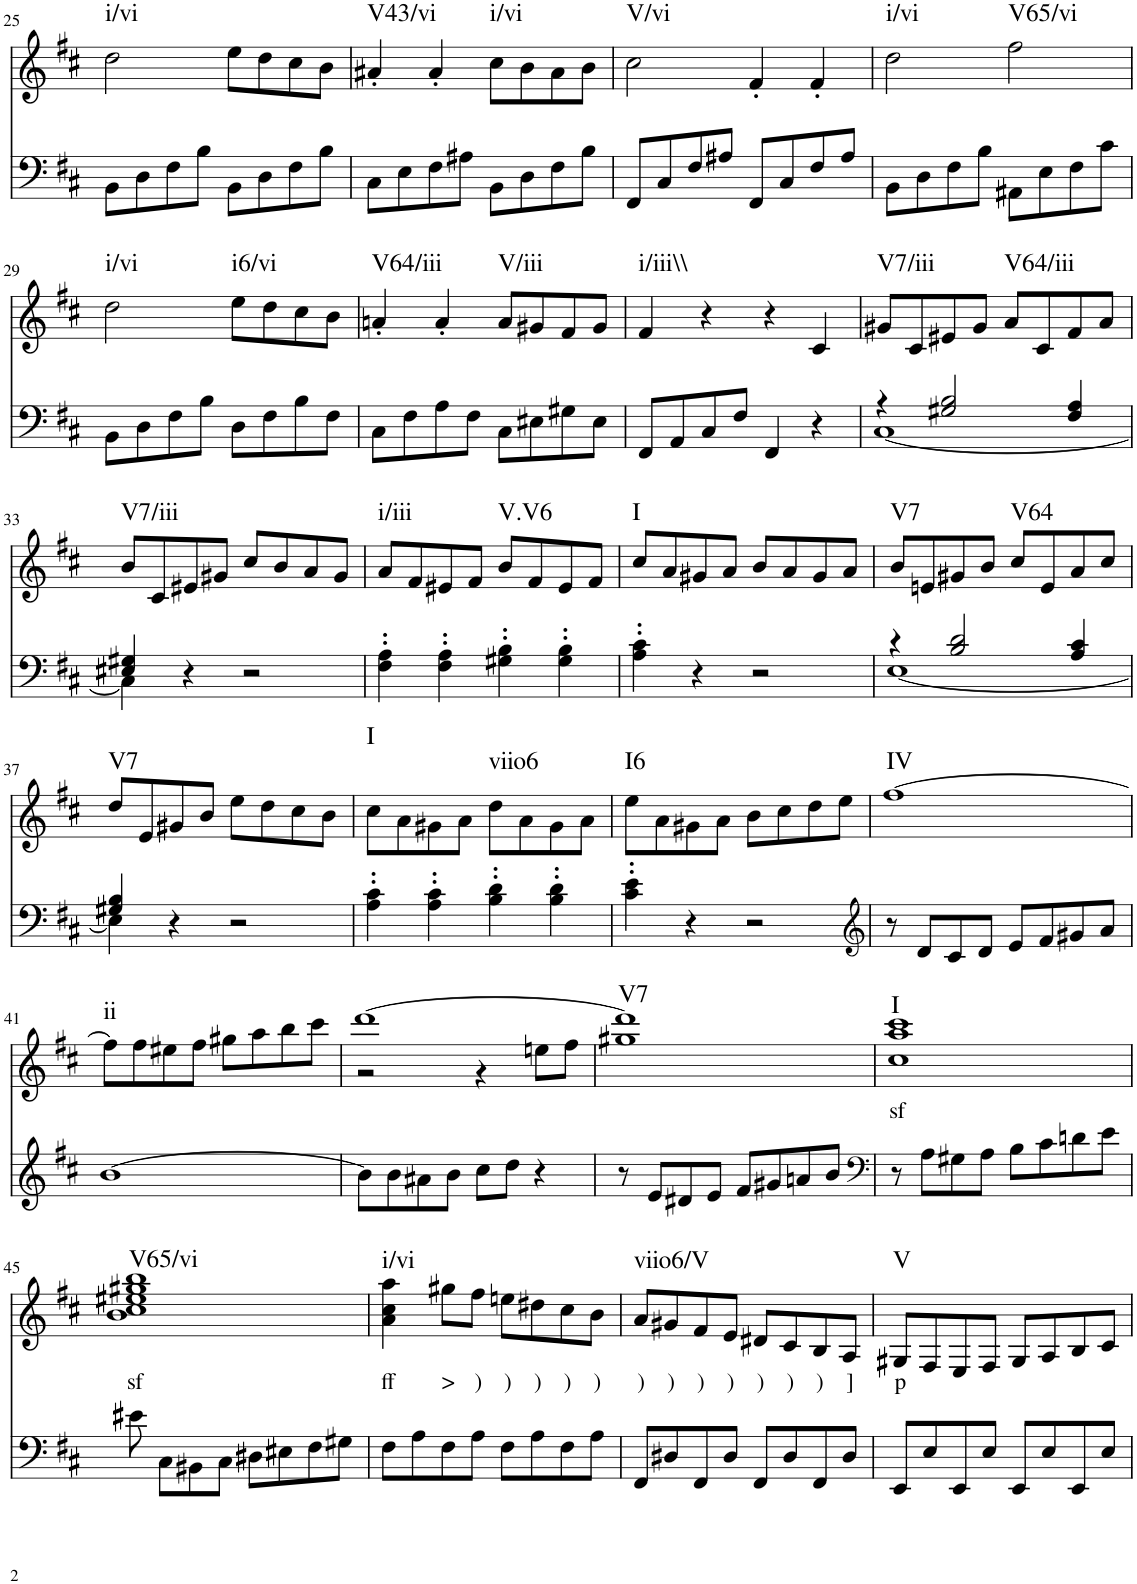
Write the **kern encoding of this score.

**kern	**kern	**text	**harte
*part2	*part1	*part1	*part1
*staff2	*staff1	*staff1	*
*I"piano	*I"piano	*	*
*I'Pno	*I'Pno	*	*
!!LO:PB:g=z
*clefF4	*clefG2	*	*
*k[f#c#]	*k[f#c#]	*	*
*D:	*D:	*	*
*M4/4	*M4/4	*	*
=25	=25	=25	=25
!	!	!	!LO:H:kt=i/vi
8BB\L	2dd\	.	N
8D\	.	.	.
8F#\	.	.	.
8B\J	.	.	.
8BB\L	8ee\L	.	.
8D\	8dd\	.	.
8F#\	8cc#\	.	.
8B\J	8b\J	.	.
=26	=26	=26	=26
!	!	!	!LO:H:kt=V43/vi
8C#\L	4a#X'/	.	N
8E\	.	.	.
8F#\	4a#'/	.	.
8A#X\J	.	.	.
!	!	!	!LO:H:kt=i/vi
8BB\L	8cc#\L	.	N
8D\	8b\	.	.
8F#\	8a#\	.	.
8B\J	8b\J	.	.
=27	=27	=27	=27
!	!	!	!LO:H:kt=V/vi
8FF#/L	2cc#\	.	N
8C#/	.	.	.
8F#/	.	.	.
8A#X/J	.	.	.
8FF#/L	4f#'/	.	.
8C#/	.	.	.
8F#/	4f#'/	.	.
8A#/J	.	.	.
=28	=28	=28	=28
!	!	!	!LO:H:kt=i/vi
8BB\L	2dd\	.	N
8D\	.	.	.
8F#\	.	.	.
8B\J	.	.	.
!	!	!	!LO:H:kt=V65/vi
8AA#X\L	2ff#\	.	N
8E\	.	.	.
8F#\	.	.	.
8c#\J	.	.	.
!!LO:LB:g=z
=29	=29	=29	=29
!	!	!	!LO:H:kt=i/vi
8BB\L	2dd\	.	N
8D\	.	.	.
8F#\	.	.	.
8B\J	.	.	.
!	!	!	!LO:H:kt=i6/vi
8D\L	8ee\L	.	N
8F#\	8dd\	.	.
8B\	8cc#\	.	.
8F#\J	8b\J	.	.
=30	=30	=30	=30
!	!	!	!LO:H:kt=V64/iii
8C#\L	4an'/	.	N
8F#\	.	.	.
8A\	4a'/	.	.
8F#\J	.	.	.
!	!	!	!LO:H:kt=V/iii
8C#\L	8a/L	.	N
8E#X\	8g#X/	.	.
8G#X\	8f#/	.	.
8E#\J	8g#/J	.	.
=31	=31	=31	=31
!	!	!	!LO:H:kt=i/iii\\
8FF#/L	4f#/	.	N
8AA/	.	.	.
8C#/	4r	.	.
8F#/J	.	.	.
4FF#/	4r	.	.
4r	4c#/	.	.
=32	=32	=32	=32
*^	*	*	*
!	!	!	!	!LO:H:kt=V7/iii
4r	[1C#	8g#X/L	.	N
.	.	8c#/	.	.
2G#X/ 2B/	.	8e#X/	.	.
.	.	8g#/J	.	.
!	!	!	!	!LO:H:kt=V64/iii
.	.	8a/L	.	N
.	.	8c#/	.	.
4F#/ 4A/	.	8f#/	.	.
.	.	8a/J	.	.
!!LO:LB:g=z
=33	=33	=33	=33	=33
!	!	!	!	!LO:H:kt=V7/iii
4E#X/ 4G#X/	4C#\]	8b/L	.	N
.	.	8c#/	.	.
4r	2.ryy	8e#X/	.	.
.	.	8g#X/J	.	.
2r	.	8cc#/L	.	.
.	.	8b/	.	.
.	.	8a/	.	.
.	.	8g#/J	.	.
*v	*v	*	*	*
=34	=34	=34	=34
!	!	!	!LO:H:kt=i/iii
4F#\' 4A\'	8a/L	.	N
.	8f#/	.	.
4F#\' 4A\'	8e#X/	.	.
.	8f#/J	.	.
!	!	!	!LO:H:kt=V.V6
4G#X\' 4B\'	8b/L	.	N
.	8f#/	.	.
4G#\' 4B\'	8e#/	.	.
.	8f#/J	.	.
=35	=35	=35	=35
!	!	!	!LO:H:kt=I
4A\' 4c#\'	8cc#/L	.	N
.	8a/	.	.
4r	8g#X/	.	.
.	8a/J	.	.
2r	8b/L	.	.
.	8a/	.	.
.	8g#/	.	.
.	8a/J	.	.
=36	=36	=36	=36
*^	*	*	*
!	!	!	!	!LO:H:kt=V7
4r	[1E	8b/L	.	N
.	.	8en/	.	.
2B/ 2d/	.	8g#X/	.	.
.	.	8b/J	.	.
!	!	!	!	!LO:H:kt=V64
.	.	8cc#/L	.	N
.	.	8e/	.	.
4A/ 4c#/	.	8a/	.	.
.	.	8cc#/J	.	.
!!LO:LB:g=z
=37	=37	=37	=37	=37
!	!	!	!	!LO:H:kt=V7
4G#X/ 4B/	4E\]	8dd/L	.	N
.	.	8e/	.	.
4r	2.ryy	8g#X/	.	.
.	.	8b/J	.	.
2r	.	8ee\L	.	.
.	.	8dd\	.	.
.	.	8cc#\	.	.
.	.	8b\J	.	.
*v	*v	*	*	*
=38	=38	=38	=38
!	!	!	!LO:H:n=1:kt=N.C.
!	!	!	!LO:H:n=2:kt=I
4A\' 4c#\'	8cc#\L	.	N N
.	8a\	.	.
4A\' 4c#\'	8g#X\	.	.
.	8a\J	.	.
!	!	!	!LO:H:kt=viio6
4B\' 4d\'	8dd\L	.	N
.	8a\	.	.
4B\' 4d\'	8g#\	.	.
.	8a\J	.	.
=39	=39	=39	=39
!	!	!	!LO:H:kt=I6
4c#\' 4e\'	8ee\L	.	N
.	8a\	.	.
4r	8g#X\	.	.
.	8a\J	.	.
2r	8b\L	.	.
.	8cc#\	.	.
.	8dd\	.	.
.	8ee\J	.	.
=40	=40	=40	=40
*clefG2	*	*	*
!	!	!	!LO:H:kt=IV
8r	[1ff#	.	N
8d/L	.	.	.
8c#/	.	.	.
8d/J	.	.	.
8e/L	.	.	.
8f#/	.	.	.
8g#X/	.	.	.
8a/J	.	.	.
!!LO:LB:g=z
=41	=41	=41	=41
!	!	!	!LO:H:kt=ii
[1b	8ff#\L]	.	N
.	8ff#\	.	.
.	8ee#X\	.	.
.	8ff#\J	.	.
.	8gg#X\L	.	.
.	8aa\	.	.
.	8bb\	.	.
.	8ccc#\J	.	.
=42	=42	=42	=42
*	*^	*	*
8b\L]	[1ddd	2r	.	.
8b\	.	.	.	.
8a#X\	.	.	.	.
8b\J	.	.	.	.
8cc#\L	.	4r	.	.
8dd\J	.	.	.	.
4r	.	8een\L	.	.
.	.	8ff#\J	.	.
=43	=43	=43	=43	=43
!	!	!	!	!LO:H:kt=V7
8r	1ddd]	1gg#X	.	N
8e/L	.	.	.	.
8d#X/	.	.	.	.
8e/J	.	.	.	.
8f#/L	.	.	.	.
8g#X/	.	.	.	.
8an/	.	.	.	.
8b/J	.	.	.	.
*	*v	*v	*	*
=44	=44	=44	=44
*clefF4	*	*	*
!	!	!LO:LY:b	!LO:H:kt=I
8r	1cc# 1aa 1ccc#	sf	N
8A\L	.	.	.
8G#X\	.	.	.
8A\J	.	.	.
8B\L	.	.	.
8c#\	.	.	.
8dn\	.	.	.
8e\J	.	.	.
!!LO:LB:g=z
=45	=45	=45	=45
!	!	!LO:LY:b	!LO:H:kt=V65/vi
8e#X\	1b 1cc# 1ee#X 1gg#X 1bb	sf	N
8C#\L	.	.	.
8BB#X\	.	.	.
8C#\J	.	.	.
8D#X\L	.	.	.
8E#X\	.	.	.
8F#\	.	.	.
8G#X\J	.	.	.
=46	=46	=46	=46
!	!	!LO:LY:b	!LO:H:kt=i/vi
8F#\L	4a\ 4cc#\ 4aa\	ff	N
8A\	.	.	.
!	!	!LO:LY:b	!
8F#\	8gg#X\L	>	.
!	!	!LO:LY:b	!
8A\J	8ff#\J	)	.
!	!	!LO:LY:b	!
8F#\L	8een\L	)	.
!	!	!LO:LY:b	!
8A\	8dd#X\	)	.
!	!	!LO:LY:b	!
8F#\	8cc#\	)	.
!	!	!LO:LY:b	!
8A\J	8b\J	)	.
=47	=47	=47	=47
!	!	!LO:LY:b	!LO:H:kt=viio6/V
8FF#/L	8a/L	)	N
!	!	!LO:LY:b	!
8D#X/	8g#X/	)	.
!	!	!LO:LY:b	!
8FF#/	8f#/	)	.
!	!	!LO:LY:b	!
8D#/J	8e/J	)	.
!	!	!LO:LY:b	!
8FF#/L	8d#X/L	)	.
!	!	!LO:LY:b	!
8D#/	8c#/	)	.
!	!	!LO:LY:b	!
8FF#/	8B/	)	.
!	!	!LO:LY:b	!
8D#/J	8A/J	]	.
=48	=48	=48	=48
!	!	!LO:LY:b	!LO:H:kt=V
8EE/L	8G#X/L	p	N
8E/	8F#/	.	.
8EE/	8E/	.	.
8E/J	8F#/J	.	.
8EE/L	8G#/L	.	.
8E/	8A/	.	.
8EE/	8B/	.	.
8E/J	8c#/J	.	.
=	=	=	=
*-	*-	*-	*-
